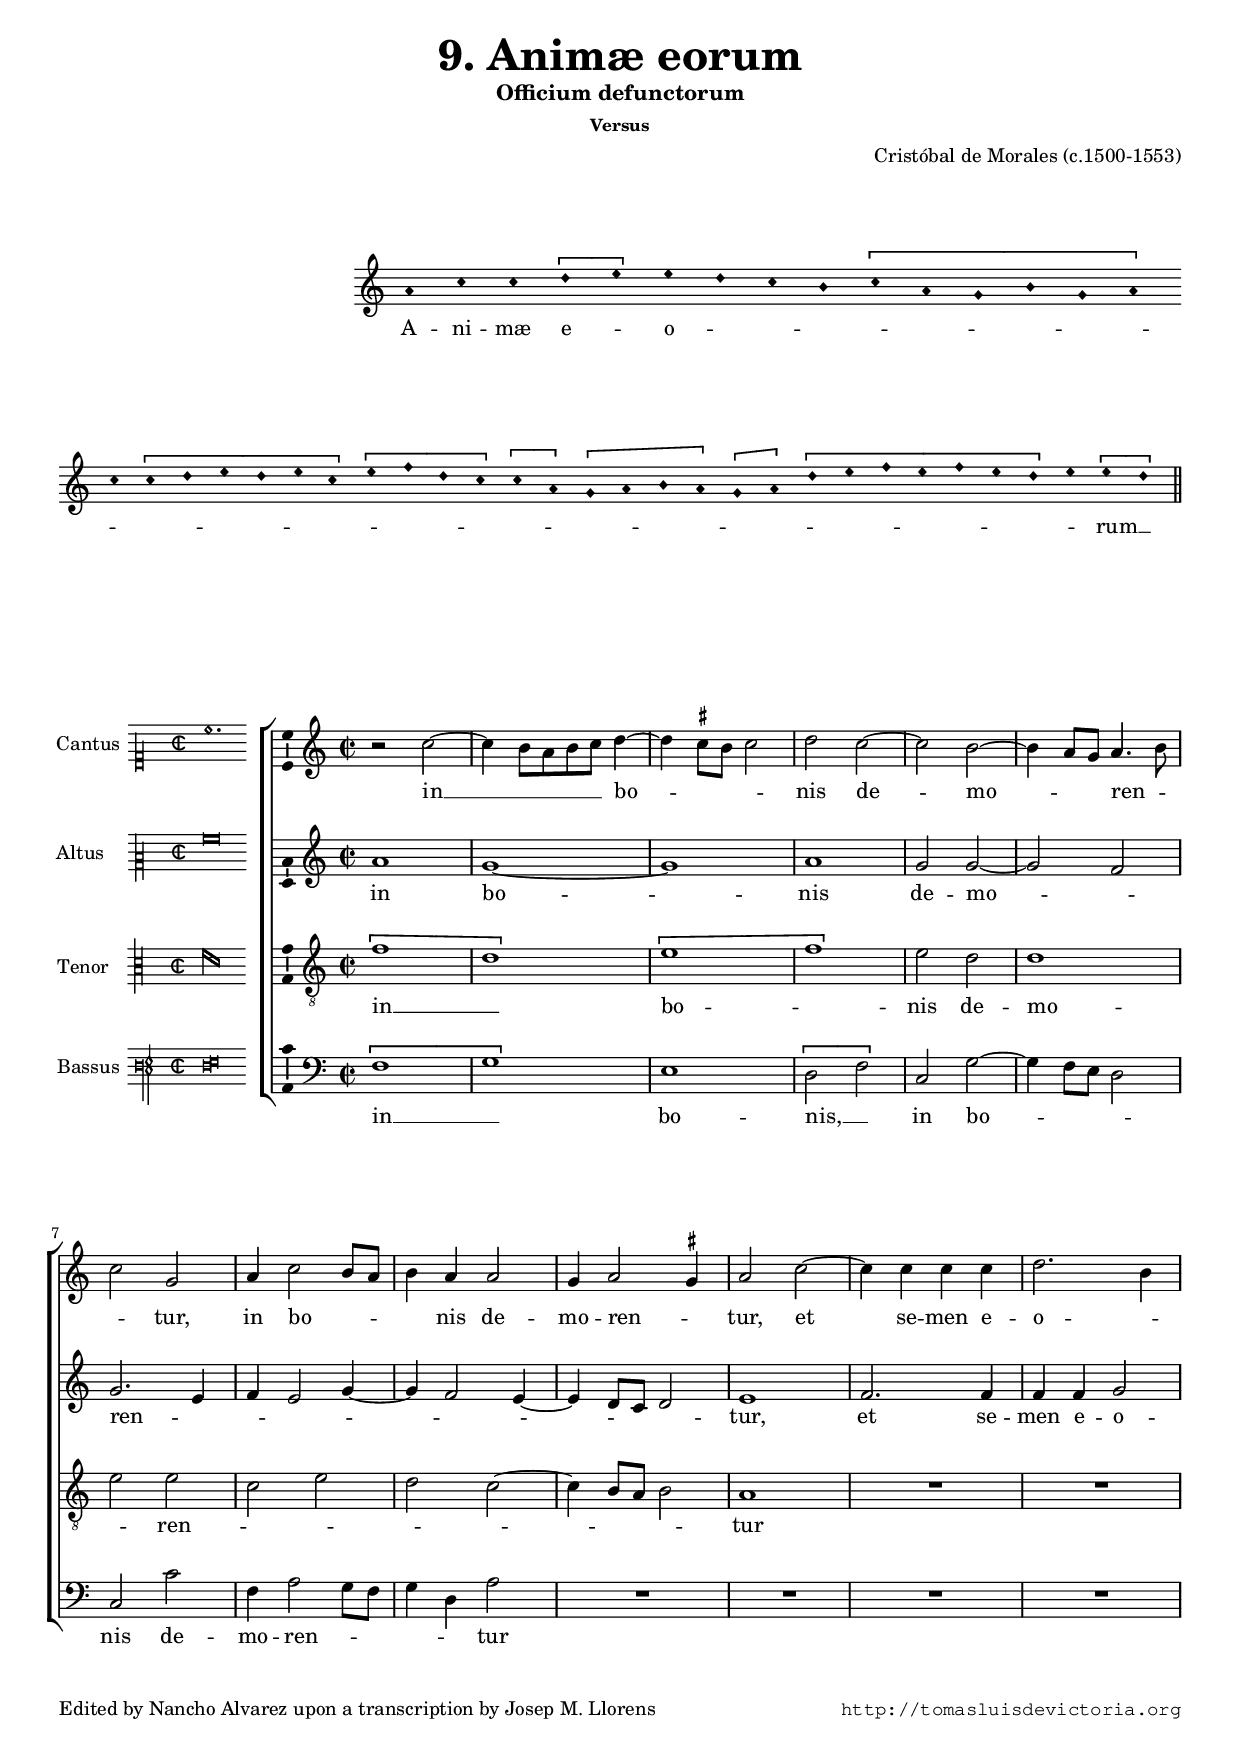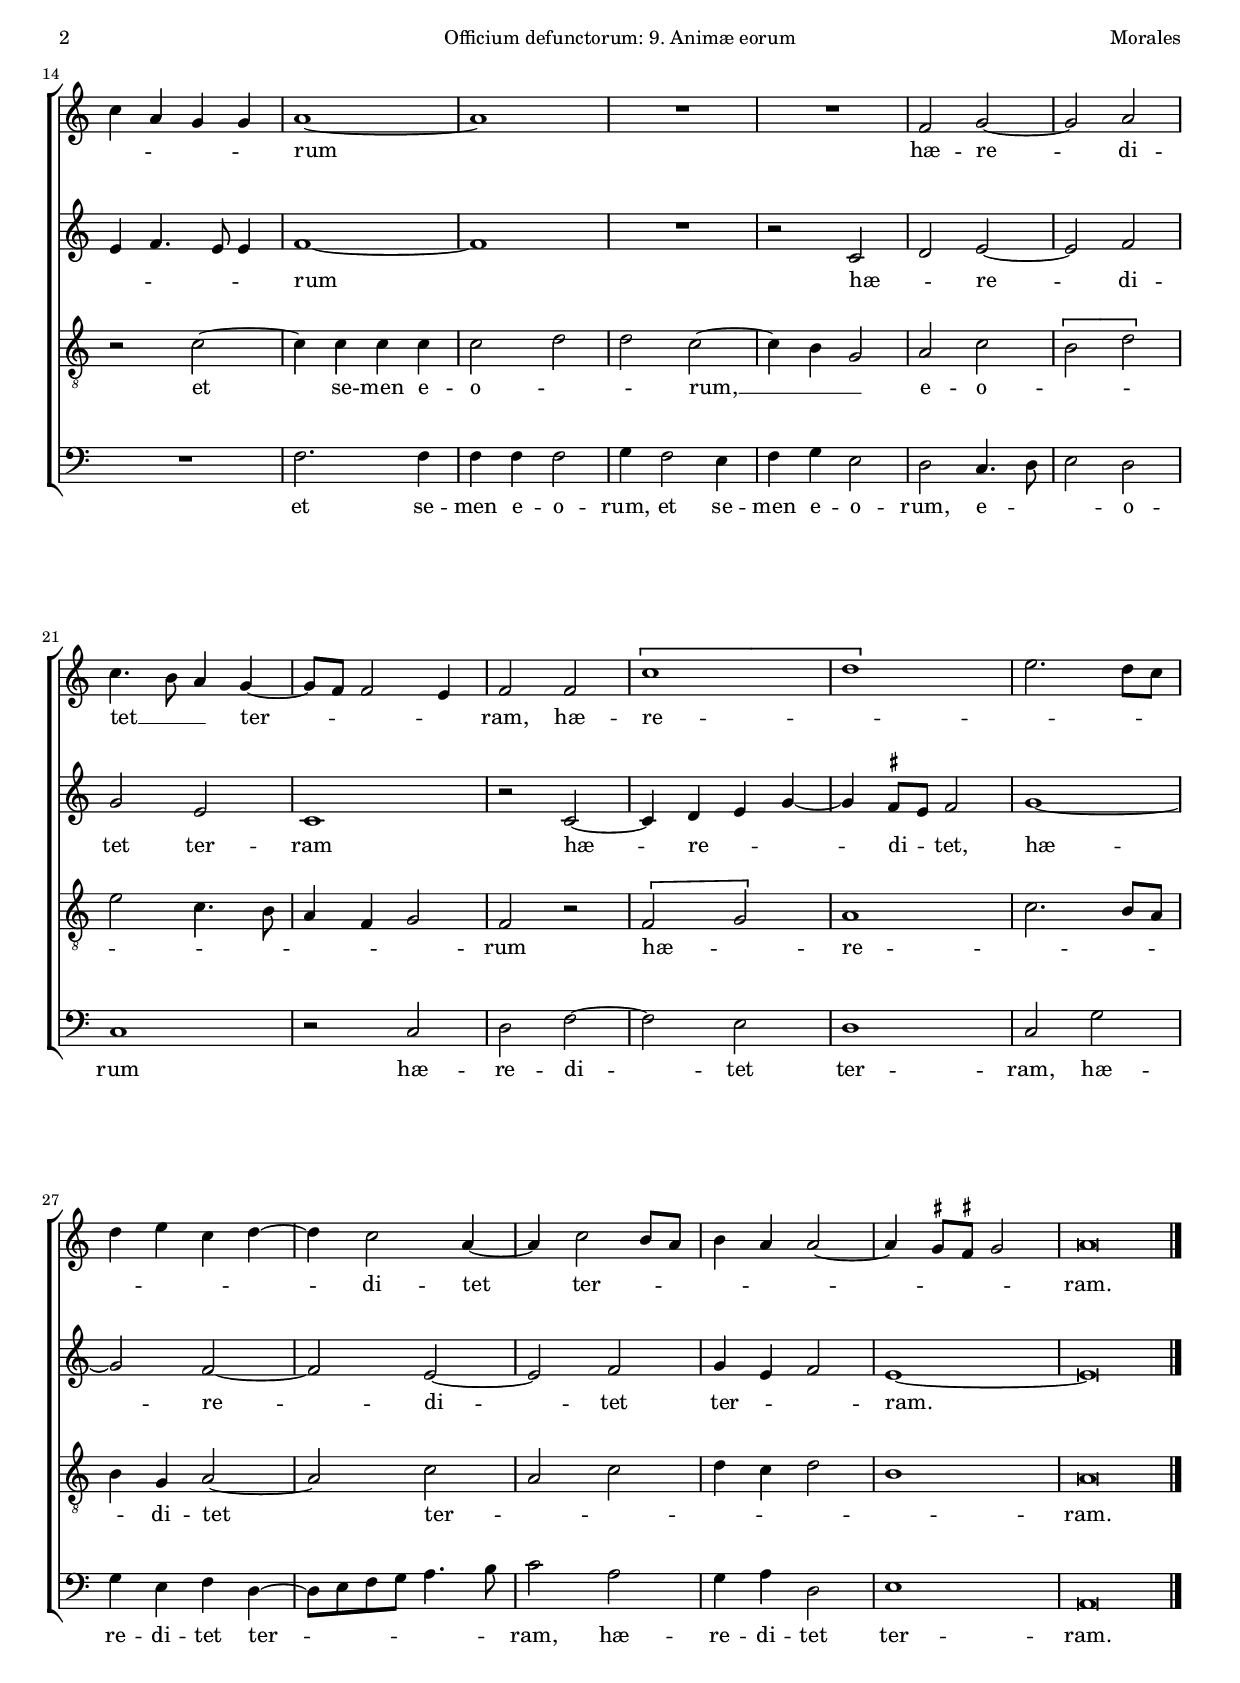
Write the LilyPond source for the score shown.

\version "2.22.0"

#(set-default-paper-size "a4")
#(set-global-staff-size 16.8)
#(ly:set-option 'point-and-click #f)
%mobile -s15.5 -i3.2

italicas=\override LyricText.font-shape = #'italic
rectas=\override LyricText.font-shape = #'upright
ss=\once \set suggestAccidentals = ##t
incipitwidth = 20
mtempo={\tempo 4 = 100}
mtempob={\tempo 4 = 50}
mt=#(define-music-function (offset) (number?) ; move lyric text
      #{ \once \override LyricText.X-offset = -$offset #})

htitle="Officium defunctorum: 9. Animæ eorum"
hcomposer="Morales"

\header {
	title=\markup{\fontsize #3 "9. Animæ eorum"}
	subtitle="Officium defunctorum"
	subsubtitle=\markup{"Versus" \vspace #1 }
	composer="Cristóbal de Morales (c.1500-1553)"
        pdfauthor=\composer
	%opus="(-)"
	%poet=\markup{} % es parte del graduale en la versión del ms IV de Málaga, con otra letra
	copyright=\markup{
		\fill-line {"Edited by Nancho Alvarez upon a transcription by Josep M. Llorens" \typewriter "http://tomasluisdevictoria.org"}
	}
%	tagline=""
}


\score {\transpose c c \relative c''{
<<
      \new Voice = "canto" {
             \override Staff.TimeSignature.stencil = #'()
             \override Stem.transparent = ##t
             \set Score.timing = ##f
             \override NoteHead.style = #'neomensural         
             \clef "G" % clave de do en tercera
             \key a \minor
             a4 c c \[d e\] e d c b \[c a g b g a\]
             \bar "" \break
             c \[c d e d e c\] 
             \[e4 f d c\] \[c a\] \[g a b a\] \[g a\] \[d e f e f e d\] e \[e d\]
 \bar "||" }
        \new Lyrics \lyricsto "canto" { 
        A -- ni -- mæ
        e -- _ o -- _ _ _ _ _ _ _ _ _ _ _ _ _ _ _ _ _ _ _ _ _ _ _ _ _ _ _ _ _ _ _ _ _ _ _ _ \mt #.8 rum __ _ 
        }
        >>
        }%transpose

\layout {
        \override LigatureBracket.padding = #1
        indent = 5\cm
        %tablet indent=5.0\cm
        %line-width=15\cm 
        %tablet line-width=16\cm
        ragged-right = ##f
}
}

%tablet \pageBreak



global={\key c \major \time 2/2 \skip 1*32
	\bar "|."
}


cantus=\relative c''{
	r2 c ~
	c4 b8[ a b c] d4 ~
	d4 \ss cis8 b cis2
	d2 c ~
	c b ~
	b4 a8 g a4. b8
	c2 g
	a4 c2 b8 a
	b4 a a2
	g4 a2 \ss gis4
	a2 c ~
	c4 c c c
	d2. b4
	c a g g
	a1 ~
	a
	R1*2
	f2 g ~
	g a
	c4. b8 a4 g ~
	g8 f f2 e4
	f2 f
	\[c'1
	d\]
	e2. d8 c
	d4 e c d ~
	d c2 a4 ~
	a c2 b8 a
	b4 a a2 ~
	a4 \ss gis8 \ss fis8 gis2
	a\breve*1/2
}

altus=\relative c''{
	a1
	g ~
	g
	a
	g2 g ~
	g2 f
	g2. e4
	f4 e2 g4 ~
	g f2 e4 ~
	e4 d8 c d2
	e1
	f2. f4
	f f g2
	e4 f4. e8 e4
	f1 ~
	f
	R1
	r2 c
	d e ~
	e f
	g e
	c1
	r2 c ~
	c4 d e g ~
	g \ss fis8 e fis2
	g1 ~
	g2 f ~
	f e ~
	e f
	g4 e f2
	e1 ~
	e\breve*1/2
}

tenor=\relative c'{
	\[f1
	d\]
	\[e
	f\]
	e2 d
	d1
	e2 e
	c e
	d c ~
	c4 b8 a b2
	a1
	R1*2
	r2 c ~
	c4 c c c 
	c2 d
	d c ~
	c4 b g2
	a2 c
	\[b2 d\]
	e2 c4. b8
	a4 f g2
	f r
	\[f2 g\]
	a1
	c2. b8 a
	b4 g a2 ~
	a c
	a c
	d4 c d2
	b1
	a\breve*1/2
}

bassus=\relative c{
	\[f1
	g\]
	e1
	\[d2 f\]
	c2 g' ~
	g4 f8 e d2
	c2 c'
	f,4 a2 g8 f
	g4 d a'2
	R1*5
	f2. f4
	f f f2
	g4 f2 e4
	f g e2
	d2 c4. d8
	e2 d
	c1
	r2 c
	d f ~
	f e
	d1
	c2 g'
	g4 e f d ~
	d8 e f g a4. b8
	c2 a
	g4 a d,2
	e1
	a,\breve*1/2
}

textocantus=\lyricmode{
in __ _ _ _ _ bo -- _ _ _ nis de -- mo -- _ _ ren -- _ _ tur,
in bo -- _ _ _ nis de -- mo -- ren -- _ tur,
et se -- men e -- o -- _ _ _ _ _ rum
hæ -- re -- di -- tet __ _ _ ter -- _ _ _ ram,
hæ -- re -- _ _ _ _ _ _ _ _ di -- tet
\mt #.5 ter -- _ _ _ _ _ _ _ _ ram.
}

textoaltus=\lyricmode{
in bo -- nis de -- mo -- _ ren -- _ _ _ _ _ _ _ _ _ tur,
et se -- men e -- o -- _ _ _ _ rum
hæ -- _ re -- di -- tet ter -- ram
hæ -- re -- _ _ di -- _ tet,
hæ -- re -- di -- tet \mt #.5 ter -- _ _ ram.
}

textotenor=\lyricmode{
in __ _ bo -- _ nis de -- mo -- _ \mt #1 ren -- _ _ _ _ _ _ _ tur
et se -- men e -- o -- _ _ rum, __ _ _ 
e -- o -- _ _ _ _ _ _ _ _ rum
hæ -- _ re -- _ _ _ _ di -- tet
ter -- _ _ _ _ _ _ ram.
}

textobassus=\lyricmode{
in __ _ bo -- nis, __ _
in bo -- _ _ _ nis de -- mo -- \mt #.5 ren -- _ _ _ _ tur
et se -- men e -- o -- rum,
et se -- men e -- o -- rum,
e -- _ _ o -- rum
hæ -- re -- di -- tet ter -- ram,
hæ -- re -- di -- tet ter -- _ _ _ _ _ ram,
hæ -- re -- di -- tet ter -- ram.
}


incipitcantus=\markup{
	\score{
		{ 
		\set Staff.instrumentName="Cantus "
		\override NoteHead.style = #'neomensural
		\override Staff.TimeSignature.style = #'neomensural
		\cadenzaOn 
		\clef "petrucci-c1"
		\key c \major
		\time 2/2
                c''1.
		} 

	\layout { line-width=\incipitwidth indent = 0 }
	}
}

incipitaltus=\markup{
	\score{
		{ 
		\set Staff.instrumentName="Altus    "
		\override NoteHead.style = #'neomensural 
		\override Staff.TimeSignature.style = #'neomensural
		\cadenzaOn 
		\clef "petrucci-c2"
		\key c \major
		\time 2/2
                a'\breve
		} 
	\layout { line-width=\incipitwidth indent = 0 }
	}
}


incipittenor=\markup{
	\score{
		{ 
		\set Staff.instrumentName="Tenor   "
		\override NoteHead.style = #'neomensural 
		\override Staff.TimeSignature.style = #'neomensural
		\cadenzaOn 
		\clef "petrucci-c3"
		\key c \major
		\time 2/2
                \[f'\breve*1/2 d'\]
		} 
	\layout {
       \context {\Voice
               \remove Ligature_bracket_engraver
               \consists Mensural_ligature_engraver
       }
       line-width=\incipitwidth
       indent = 0
       }
}
}

incipitbassus=\markup{
	\score{
		{ 
		\set Staff.instrumentName="Bassus "
		\override NoteHead.style = #'neomensural
		\override Staff.TimeSignature.style = #'neomensural
		\cadenzaOn 
		\clef "petrucci-f3"
		\key c \major
		\time 2/2
                \[f\breve*1/2 g\]
		} 
	\layout {
       \context {\Voice
               \remove Ligature_bracket_engraver
               \consists Mensural_ligature_engraver
       }
       line-width=\incipitwidth
       indent = 0
       }
}
}

%\layout {
%       \context {\Voice
%               \remove Ligature_bracket_engraver
%               \consists Mensural_ligature_engraver
%       }
%       line-width=\incipitwidth
%       indent = 0
%}

\score {\transpose c' c'{
\new ChoirStaff<<

	\new Staff <<\global
	\new Voice="v1" {
		\set Staff.instrumentName=\incipitcantus
		\clef "treble"
		\cantus }
	\new Lyrics \lyricsto "v1" {\textocantus }
	>>

	\new Staff <<\global
	\new Voice="v2" {
		\set Staff.instrumentName=\incipitaltus
		\clef "treble"
		\altus }
	\new Lyrics \lyricsto "v2" {\textoaltus }
	>>
	
	\new Staff <<\global
	\new Voice="v3" {
		\set Staff.instrumentName=\incipittenor
		\clef "G_8"
		\tenor }
	\new Lyrics \lyricsto "v3" {\textotenor }
	>>

	\new Staff <<\global
	\new Voice="v4" {
		\set Staff.instrumentName=\incipitbassus
		\clef "bass"
		\bassus }
	\new Lyrics \lyricsto "v4" {\textobassus }
	>>
	
>>

	} % transpose

\layout{ 
	\context {\Lyrics 
		\override VerticalAxisGroup.staff-affinity = #UP
		\override VerticalAxisGroup.nonstaff-relatedstaff-spacing =
			#'((basic-distance . 0) (minimum-distance . 0) (padding . 1))
		\override LyricText.font-size = #1.2
		\override LyricHyphen.minimum-distance = #0.5
	}
	\context {\Score 
		tempoHideNote = ##t
		\override BarNumber.padding = #2 
	}
	\context {\Voice 
		%melismaBusyProperties = #'()
		%autoBeaming = ##f
	}
	\context {\Staff 
                %\RemoveEmptyStaves
                %\override VerticalAxisGroup.remove-first = ##t
		\override VerticalAxisGroup.staff-staff-spacing =
			#'((basic-distance . 11) (minimum-distance . 0) (padding . 1))
		\consists Ambitus_engraver 
		\override LigatureBracket.padding = #1
	}
}

%\midi { \mtempo }

}


\paper{
	evenHeaderMarkup=\markup  \fill-line { \fromproperty #'page:page-number-string \htitle \hcomposer }
	oddHeaderMarkup= \markup  \fill-line { \on-the-fly #not-first-page \hcomposer \on-the-fly #not-first-page \htitle \on-the-fly #not-first-page \fromproperty #'page:page-number-string }
	%system-count=20
	%page-count = 8
	ragged-last-bottom = ##f
	indent=3.6\cm
	system-system-spacing =
	#'((basic-distance . 20) (minimum-distance . 0) (padding . 5))
	top-system-spacing = % header
	#'((basic-distance . 8) (minimum-distance . 0) (padding . 0))
	last-bottom-spacing = % footer
	#'((basic-distance . 12) (minimum-distance . 0) (padding . 0))
	markup-system-spacing.padding = #10
}
